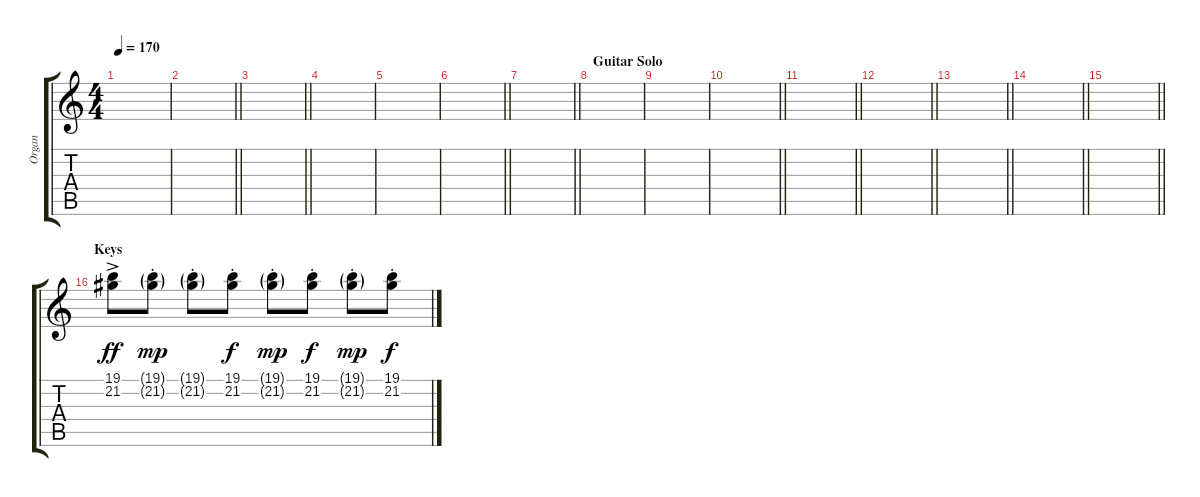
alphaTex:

\track ("Organ" "Organ") {instrument rockorgan}
\staff {score tabs}
\tuning (E4 B3 G3 D3 A2 E2) {hide}
\ts (4 4)
\tempo 170
\clef g2
\ks c
|
\barLineRight lightlight
|
\barLineRight lightlight
|
\section ("" "")
|
|
\barLineRight lightlight
|
\barLineRight lightlight
|
\section ("" "Guitar Solo")
|
|
\barLineRight lightlight
|
\barLineRight lightlight
|
\section ("" "")
\barLineRight lightlight
|
\barLineRight lightlight
|
\barLineRight lightlight
|
\barLineRight lightlight
|
\section ("" "Keys")
(19.1{ac} 21.2{ac}).8{dy ff volume 8 balance 3 instrument rockorgan} (19.1{g st} 21.2{g st}).8{dy mp} (19.1{g st} 21.2{g st}).8 (19.1{st} 21.2{st}).8{dy f} (19.1{g st} 21.2{g st}).8{dy mp} (19.1{st} 21.2{st}).8{dy f} (19.1{g st} 21.2{g st}).8{dy mp} (19.1{st} 21.2{st}).8{dy f}
